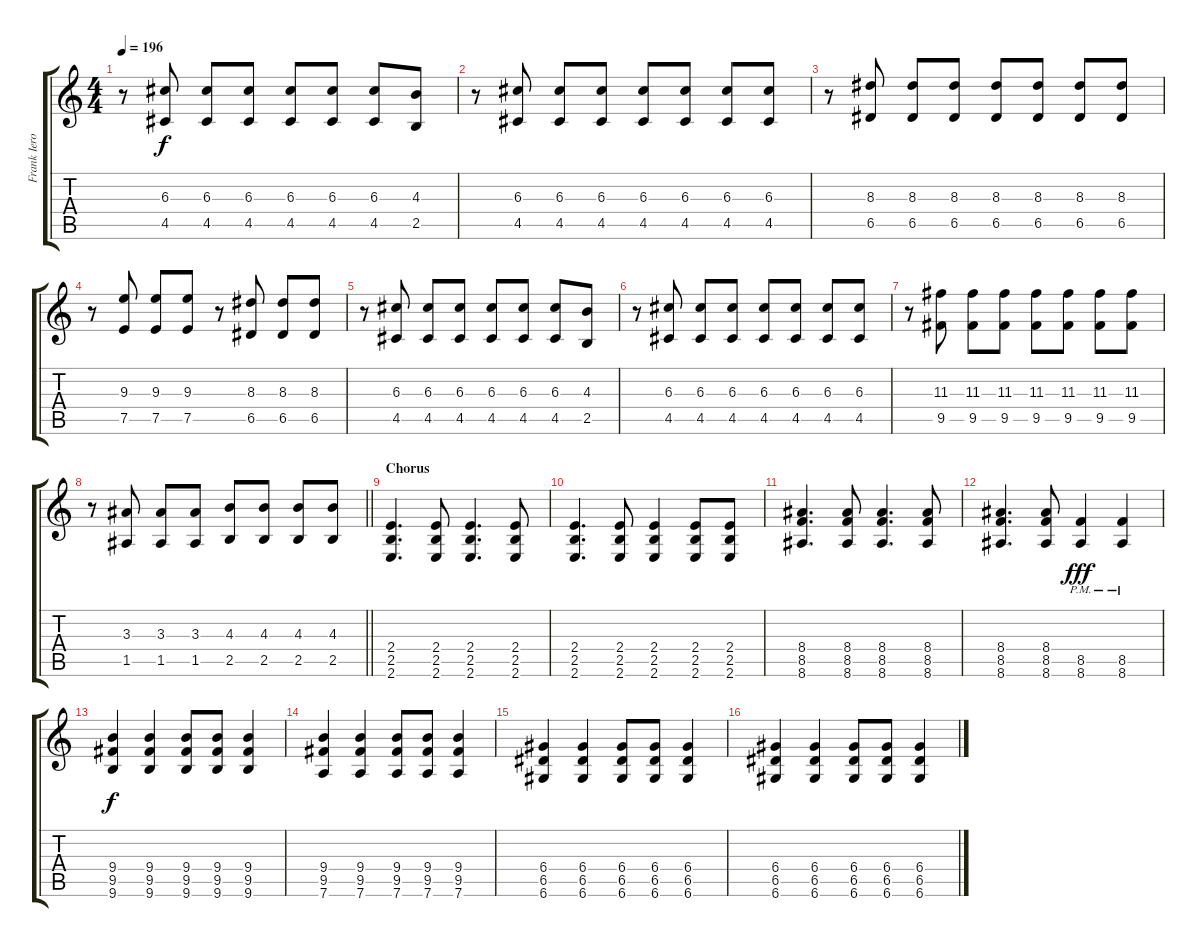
\track ("Frank Iero" "Frank Iero") {instrument overdrivenguitar}
\staff {score tabs}
\tuning (E4 B3 G3 D3 A2 D2) {hide}
\ts (4 4)
\tempo 196
\clef g2
\ks c
r.8{dy f} (6.3 4.5).8 (6.3 4.5).8 (6.3 4.5).8 (6.3 4.5).8 (6.3 4.5).8 (6.3 4.5).8 (4.3 2.5).8 |
r.8 (6.3 4.5).8 (6.3 4.5).8 (6.3 4.5).8 (6.3 4.5).8 (6.3 4.5).8 (6.3 4.5).8 (6.3 4.5).8 |
r.8 (8.3 6.5).8 (8.3 6.5).8 (8.3 6.5).8 (8.3 6.5).8 (8.3 6.5).8 (8.3 6.5).8 (8.3 6.5).8 |
r.8 (9.3 7.5).8 (9.3 7.5).8 (9.3 7.5).8 r.8 (8.3 6.5).8 (8.3 6.5).8 (8.3 6.5).8 |
r.8 (6.3 4.5).8 (6.3 4.5).8 (6.3 4.5).8 (6.3 4.5).8 (6.3 4.5).8 (6.3 4.5).8 (4.3 2.5).8 |
r.8 (6.3 4.5).8 (6.3 4.5).8 (6.3 4.5).8 (6.3 4.5).8 (6.3 4.5).8 (6.3 4.5).8 (6.3 4.5).8 |
r.8 (11.3 9.5).8 (11.3 9.5).8 (11.3 9.5).8 (11.3 9.5).8 (11.3 9.5).8 (11.3 9.5).8 (11.3 9.5).8 |
\barLineRight lightlight
r.8 (3.3 1.5).8 (3.3 1.5).8 (3.3 1.5).8 (4.3 2.5).8 (4.3 2.5).8 (4.3 2.5).8 (4.3 2.5).8 |
\section ("" "Chorus")
(2.4 2.5 2.6).4{d} (2.4 2.5 2.6).8 (2.4 2.5 2.6).4{d} (2.4 2.5 2.6).8 |
(2.4 2.5 2.6).4{d} (2.4 2.5 2.6).8 (2.4 2.5 2.6).4 (2.4 2.5 2.6).8 (2.4 2.5 2.6).8 |
(8.4 8.5 8.6).4{d} (8.4 8.5 8.6).8 (8.4 8.5 8.6).4{d} (8.4 8.5 8.6).8 |
(8.4 8.5 8.6).4{d} (8.4 8.5 8.6).8 (8.5{pm} 8.6{pm}).4{dy fff} (8.5{pm} 8.6{pm}).4 |
(9.4 9.5 9.6).4{dy f} (9.4 9.5 9.6).4 (9.4 9.5 9.6).8 (9.4 9.5 9.6).8 (9.4 9.5 9.6).4 |
(9.4 9.5 7.6).4 (9.4 9.5 7.6).4 (9.4 9.5 7.6).8 (9.4 9.5 7.6).8 (9.4 9.5 7.6).4 |
(6.4 6.5 6.6).4 (6.4 6.5 6.6).4 (6.4 6.5 6.6).8 (6.4 6.5 6.6).8 (6.4 6.5 6.6).4 |
(6.4 6.5 6.6).4 (6.4 6.5 6.6).4 (6.4 6.5 6.6).8 (6.4 6.5 6.6).8 (6.4 6.5 6.6).4
